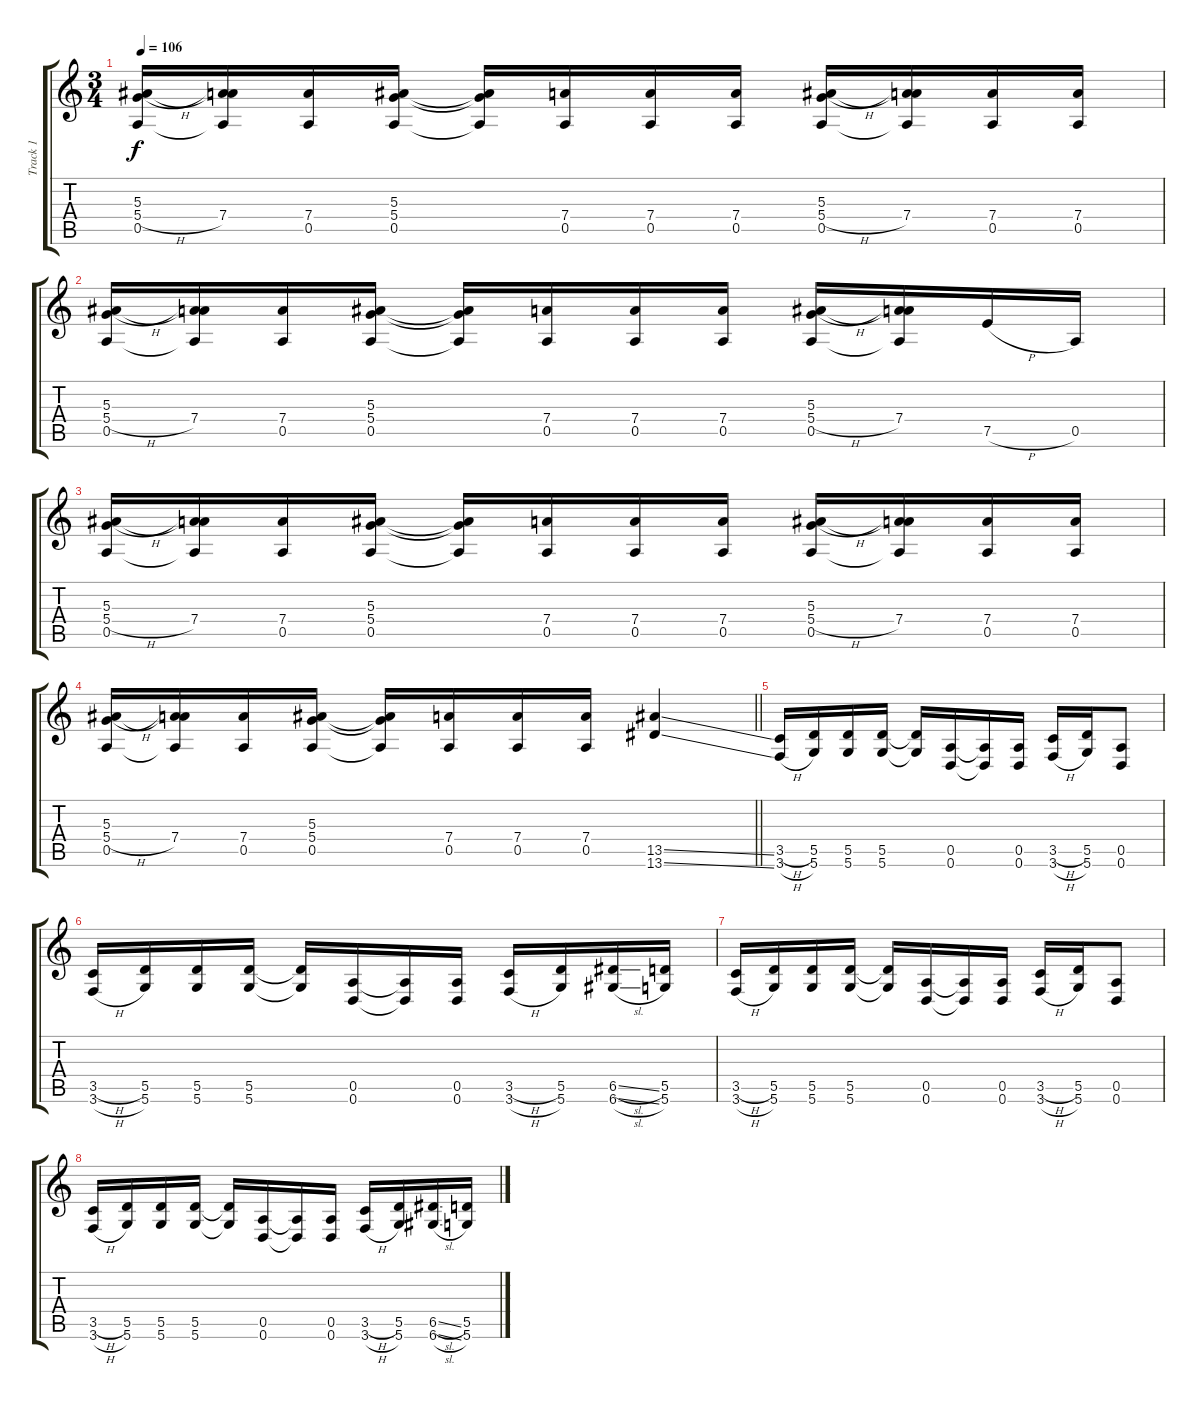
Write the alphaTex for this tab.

\track ("Track 1" "Track 1") {instrument distortionguitar}
\staff {score tabs}
\tuning (E4 A3 F3 D3 A2 D2) {hide}
\ts (3 4)
\tempo 106
\clef g2
\ks c
(5.3 5.4{h} 0.5).16{dy f} (5.3{t} 7.4 0.5{t}).16 (7.4 0.5).16 (5.3 5.4 0.5).16 (5.3{t} 5.4{t} 0.5{t}).16 (7.4 0.5).16 (7.4 0.5).16 (7.4 0.5).16 (5.3 5.4{h} 0.5).16 (5.3{t} 7.4 0.5{t}).16 (7.4 0.5).16 (7.4 0.5).16 |
(5.3 5.4{h} 0.5).16 (5.3{t} 7.4 0.5{t}).16 (7.4 0.5).16 (5.3 5.4 0.5).16 (5.3{t} 5.4{t} 0.5{t}).16 (7.4 0.5).16 (7.4 0.5).16 (7.4 0.5).16 (5.3 5.4{h} 0.5).16 (5.3{t} 7.4 0.5{t}).16 7.5{h}.16 0.5.16 |
(5.3 5.4{h} 0.5).16 (5.3{t} 7.4 0.5{t}).16 (7.4 0.5).16 (5.3 5.4 0.5).16 (5.3{t} 5.4{t} 0.5{t}).16 (7.4 0.5).16 (7.4 0.5).16 (7.4 0.5).16 (5.3 5.4{h} 0.5).16 (5.3{t} 7.4 0.5{t}).16 (7.4 0.5).16 (7.4 0.5).16 |
\barLineRight lightlight
(5.3 5.4{h} 0.5).16 (5.3{t} 7.4 0.5{t}).16 (7.4 0.5).16 (5.3 5.4 0.5).16 (5.3{t} 5.4{t} 0.5{t}).16 (7.4 0.5).16 (7.4 0.5).16 (7.4 0.5).16 (13.5{ss} 13.6{ss}).4 |
\section ("" "")
(3.5{h} 3.6{h}).16 (5.5 5.6).16 (5.5 5.6).16 (5.5 5.6).16 (5.5{t} 5.6{t}).16 (0.5 0.6).16 (0.5{t} 0.6{t}).16 (0.5 0.6).16 (3.5{h} 3.6{h}).16 (5.5 5.6).16 (0.5 0.6).8 |
(3.5{h} 3.6{h}).16 (5.5 5.6).16 (5.5 5.6).16 (5.5 5.6).16 (5.5{t} 5.6{t}).16 (0.5 0.6).16 (0.5{t} 0.6{t}).16 (0.5 0.6).16 (3.5{h} 3.6{h}).16 (5.5 5.6).16 (6.5{sl} 6.6{sl}).16 (5.5 5.6).16 |
(3.5{h} 3.6{h}).16 (5.5 5.6).16 (5.5 5.6).16 (5.5 5.6).16 (5.5{t} 5.6{t}).16 (0.5 0.6).16 (0.5{t} 0.6{t}).16 (0.5 0.6).16 (3.5{h} 3.6{h}).16 (5.5 5.6).16 (0.5 0.6).8 |
(3.5{h} 3.6{h}).16 (5.5 5.6).16 (5.5 5.6).16 (5.5 5.6).16 (5.5{t} 5.6{t}).16 (0.5 0.6).16 (0.5{t} 0.6{t}).16 (0.5 0.6).16 (3.5{h} 3.6{h}).16 (5.5 5.6).16 (6.5{sl} 6.6{sl}).16 (5.5 5.6).16
